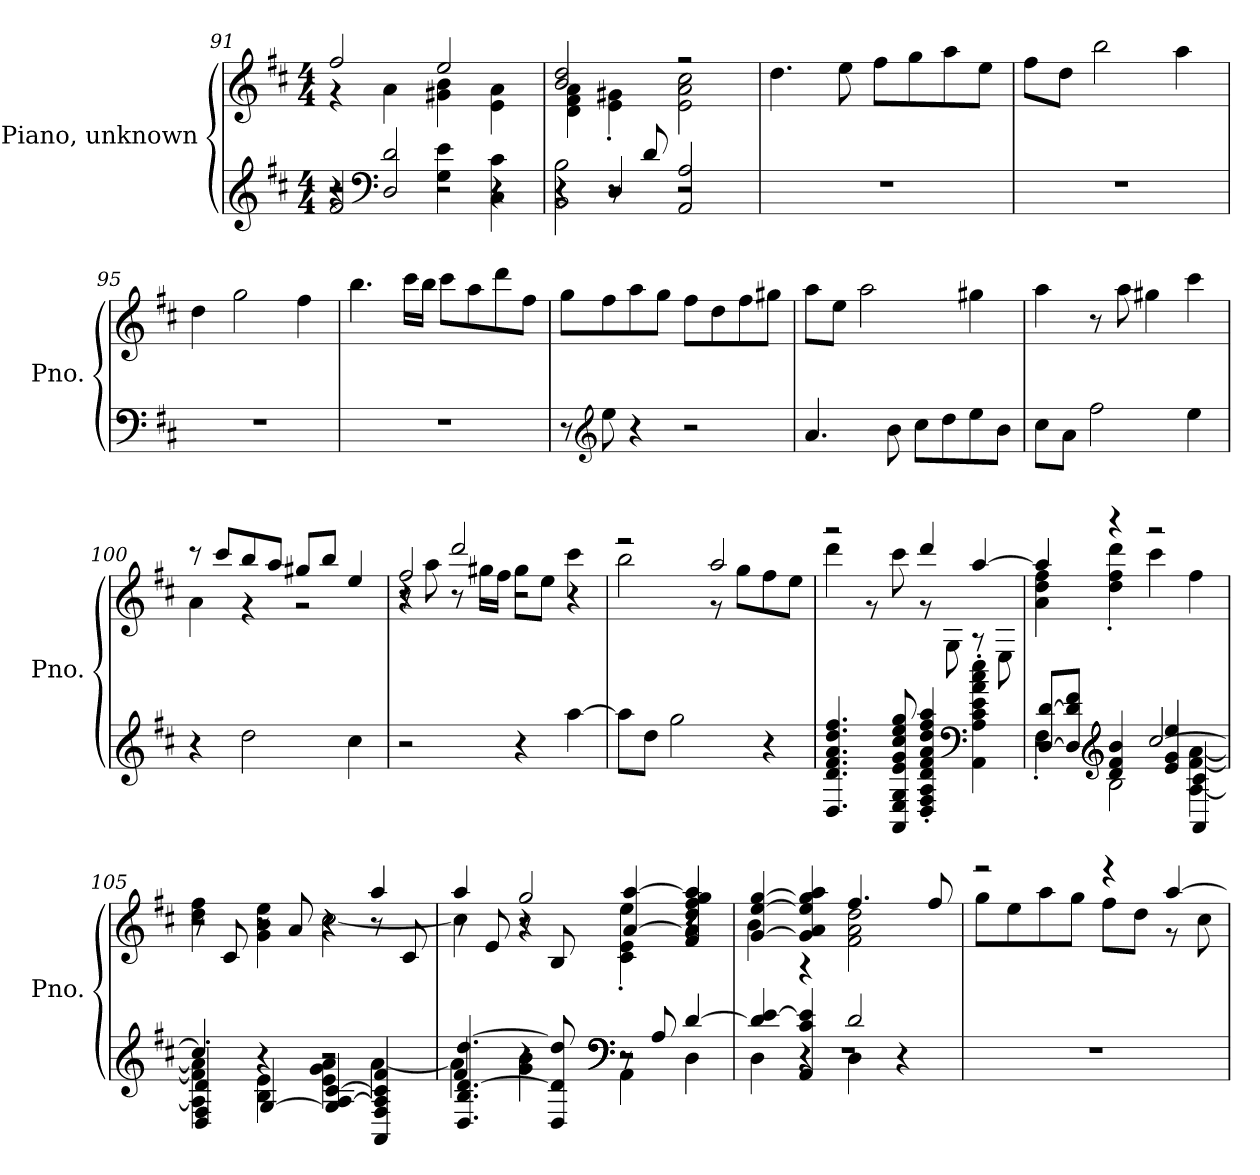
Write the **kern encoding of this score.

**kern	**kern
*part1	*part1
*staff2	*staff1
*I"Piano, unknown	*
*I'Pno.	*
!!LO:LB:g=z
*clefG2	*clefG2
*k[f#c#]	*k[f#c#]
*M4/4	*M4/4
=91	=91
*^	*^
*	*^	*	*
2f#/	2r	4r	2ff#/	4r
*clefF4	*	*	*	*
.	.	2D/ 2d/	.	4a\
2r	4G\ 4e\	.	2ee/	4g#X\ 4b\
.	4C#\ 4c#\	4r	.	4e\ 4a\
=92	=92	=92	=92	=92
4r	2BB\ 2B\	4r	2b/ 2dd/	4d\ 4f#\ 4a\
8r	.	4D/	.	4e\' 4g#X\'
8d/	.	.	.	.
2AA/ 2A/	2r	2r	2r	2e\ 2a\ 2cc#\
*v	*v	*v	*	*
*	*v	*v
=93	=93
1r	4.dd\
.	8ee\
.	8ff#\L
.	8gg\
.	8aa\
.	8ee\J
=94	=94
1r	8ff#\L
.	8dd\J
.	2bb\
.	4aa\
=95	=95
1r	4dd\
.	2gg\
.	4ff#\
=96	=96
1r	4.bb\
.	16ccc#\LL
.	16bb\JJ
.	8ccc#\L
.	8aa\
.	8ddd\
.	8ff#\J
!!LO:LB:g=z
=97	=97
8r	8gg\L
*clefG2	*
8ee\	8ff#\
4r	8aa\
.	8gg\J
2r	8ff#\L
.	8dd\
.	8ff#\
.	8gg#X\J
=98	=98
4.a/	8aa\L
.	8ee\J
.	2aa\
8b\	.
8cc#\L	.
8dd\	.
8ee\	4gg#X\
8b\J	.
=99	=99
8cc#\L	4aa\
8a\J	.
2ff#\	8r
.	8aa\
.	4gg#X\
4ee\	4ccc#\
=100	=100
*	*^
4r	8r	4a\
.	8ccc#/L	.
2dd\	8bb/	4r
.	8aa/J	.
.	8gg#X/L	2r
.	8bb/J	.
4cc#\	4ee/	.
!!LO:PB:g=z
=101	=101	=101
*	*	*^
2r	4r	8r	2ff#/
.	.	8aa\	.
.	2ddd/	8r	.
.	.	16gg#X\LL	.
.	.	16ff#\JJ	.
4r	.	8gg#\L	2r
.	.	8ee\J	.
[4aa\	4r	4ccc#\	.
*	*	*v	*v
=102	=102	=102
8aa\L]	2r	2bb\
8dd\J	.	.
2gg\	.	.
.	2aa/	8r
.	.	8gg\L
4r	.	8ff#\
.	.	8ee\J
=103	=103	=103
4.D/ 4.d/ 4.f#/ 4.a/ 4.dd/ 4.ff#/	2r	4ddd\
.	.	8r
8AA/ 8E/ 8G/ 8e/ 8g/ 8cc#/ 8ee/ 8gg/	.	8ccc#\
4D/' 4F#/' 4A/' 4d/' 4f#/' 4a/' 4dd/' 4ff#/' 4aa/'	4ddd/	8r
.	.	8G\
*clefF4	*	*
4AA\' 4A\' 4c#\' 4e\' 4a\' 4cc#\' 4ee\'	[4aa/	8r
.	.	8E\
=104	=104	=104
*^	*	*
*	*^	*	*
2r	4F#'\	[8D/ [8d/L	4aa/]	4a\ 4dd\ 4ff#\
.	.	8D/] 8d/] 8f#/J	.	.
*clefG2	*	*	*	*
.	2B\	4d/ 4f#/ 4b/	4r	4dd\' 4ff#\' 4ddd\'
[2cc#/	.	4e/ 4g/ 4ee/	2r	4ccc#\
.	[4A\ [4f#\ [4a\	4AA/ 4c#/	.	4ff#\
!!LO:LB:g=z
=105	=105	=105	=105	=105
*	*	*	*	*^
4cc#/]	4A\] 4f#\] 4a\]	4D/' 4F#/' 4d/'	2r	4dd\ 4ff#\	8r
.	.	.	.	.	8c#/
4r	4B\ 4e\	[4G/	.	4g\ 4b\ 4ee\	8r
.	.	.	.	.	8a/
2r	4e\ 4g\ 4a\	4G/] [4A/ [4c#/	4r	[2cc#\	4r
.	[4a\	4AA/ 4F#/ 4A/] 4c#/] 4f#/	4aa/	.	8r
.	.	.	.	.	8c#/
=106	=106	=106	=106	=106	=106
4f#/	4a\]	4.D/ 4.B/ [4.d/ [4.dd/	4aa/	4cc#\]	8r
.	.	.	.	.	8e/
4r	4g\ 4b\	.	2gg/	4r	8r
.	.	8D/ 8d/] 8dd/]	.	.	8B/
*clefF4	*	*	*	*	*
2r	4AA\	8r	.	4c#\' 4e\' 4ee\'	[4a/ [4aa/
.	.	8A/	.	.	.
.	4D\	[4d/	4r	4r	4f#/ 4a/] 4dd/ 4ff#/ 4gg/ 4aa/]
*	*	*	*	*v	*v
=107	=107	=107	=107	=107
1r	4D\	4d/] [4e/	[4g/ [4ee/ [4gg/	4b\
.	4r	4AA/ 4c#/ 4e/]	4g/] 4a/ 4ee/] 4gg/] 4aa/	4r
.	4D\	2d/	4.ff#/	2f#\ 2a\ 2dd\
.	4r	.	.	.
.	.	.	8ff#/	.
*v	*v	*v	*	*
=108	=108	=108
1r	2r	8gg\L
.	.	8ee\
.	.	8aa\
.	.	8gg\J
.	4r	8ff#\L
.	.	8dd\J
.	[4aa/	8r
.	.	8cc#\
*	*v	*v
=	=
*-	*-
